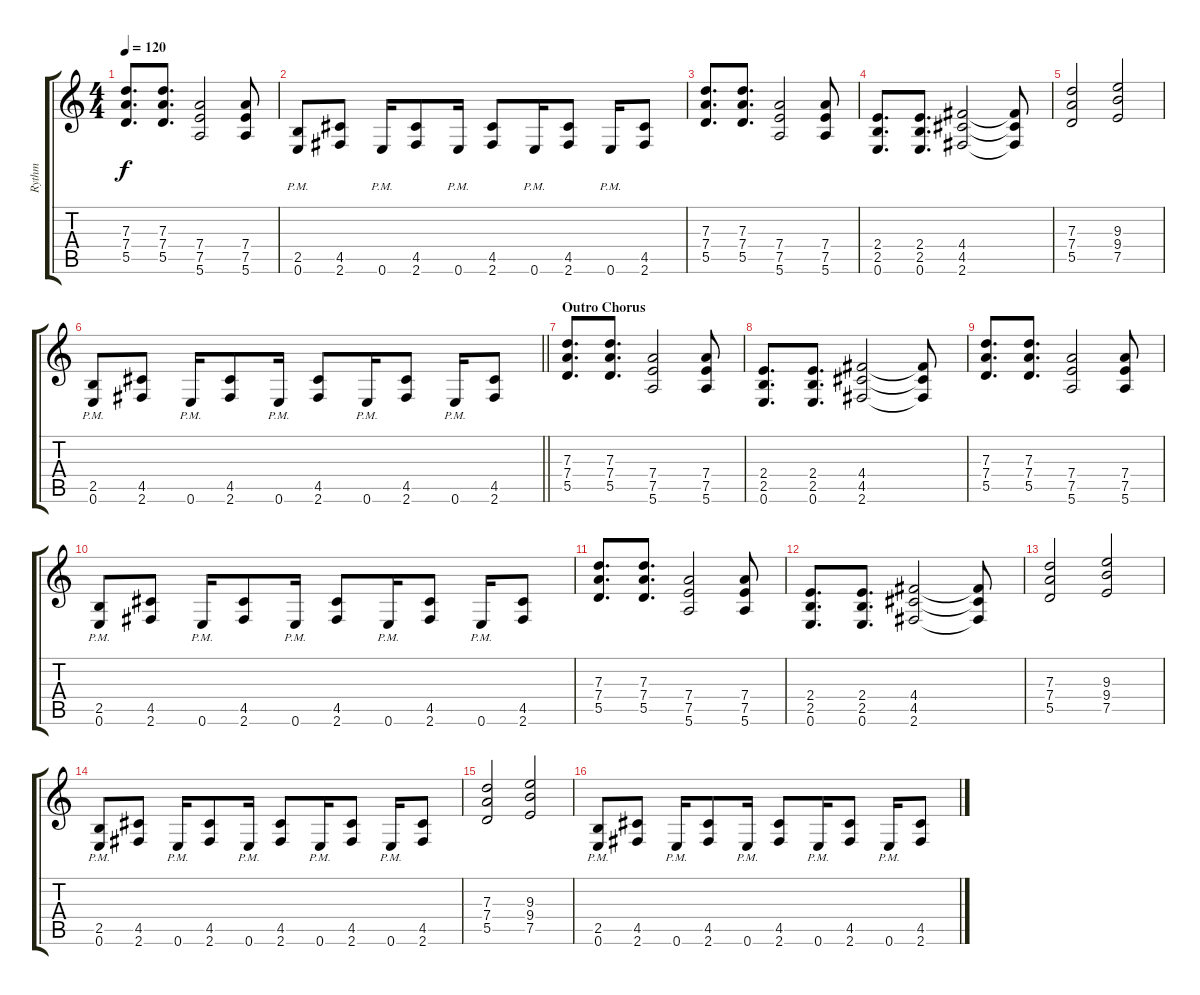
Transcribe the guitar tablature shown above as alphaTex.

\track ("Rythm" "Rythm") {instrument distortionguitar}
\staff {score tabs}
\tuning (E4 B3 G3 D3 A2 E2) {hide}
\ts (4 4)
\tempo 120
\clef g2
\ks c
(7.3 7.4 5.5).8{d dy f} (7.3 7.4 5.5).8{d} (7.4 7.5 5.6).2 (7.4 7.5 5.6).8 |
(2.5{pm} 0.6{pm}).8 (4.5 2.6).8 0.6{pm}.16 (4.5 2.6).8 0.6{pm}.16 (4.5 2.6).8 0.6{pm}.16 (4.5 2.6).8 0.6{pm}.16 (4.5 2.6).8 |
(7.3 7.4 5.5).8{d} (7.3 7.4 5.5).8{d} (7.4 7.5 5.6).2 (7.4 7.5 5.6).8 |
(2.4 2.5 0.6).8{d} (2.4 2.5 0.6).8{d} (4.4 4.5 2.6).2 (4.4{t} 4.5{t} 2.6{t}).8 |
(7.3 7.4 5.5).2 (9.3 9.4 7.5).2 |
\barLineRight lightlight
(2.5{pm} 0.6{pm}).8 (4.5 2.6).8 0.6{pm}.16 (4.5 2.6).8 0.6{pm}.16 (4.5 2.6).8 0.6{pm}.16 (4.5 2.6).8 0.6{pm}.16 (4.5 2.6).8 |
\section ("" "Outro Chorus")
(7.3 7.4 5.5).8{d} (7.3 7.4 5.5).8{d} (7.4 7.5 5.6).2 (7.4 7.5 5.6).8 |
(2.4 2.5 0.6).8{d} (2.4 2.5 0.6).8{d} (4.4 4.5 2.6).2 (4.4{t} 4.5{t} 2.6{t}).8 |
(7.3 7.4 5.5).8{d} (7.3 7.4 5.5).8{d} (7.4 7.5 5.6).2 (7.4 7.5 5.6).8 |
(2.5{pm} 0.6{pm}).8 (4.5 2.6).8 0.6{pm}.16 (4.5 2.6).8 0.6{pm}.16 (4.5 2.6).8 0.6{pm}.16 (4.5 2.6).8 0.6{pm}.16 (4.5 2.6).8 |
(7.3 7.4 5.5).8{d} (7.3 7.4 5.5).8{d} (7.4 7.5 5.6).2 (7.4 7.5 5.6).8 |
(2.4 2.5 0.6).8{d} (2.4 2.5 0.6).8{d} (4.4 4.5 2.6).2 (4.4{t} 4.5{t} 2.6{t}).8 |
(7.3 7.4 5.5).2 (9.3 9.4 7.5).2 |
(2.5{pm} 0.6{pm}).8 (4.5 2.6).8 0.6{pm}.16 (4.5 2.6).8 0.6{pm}.16 (4.5 2.6).8 0.6{pm}.16 (4.5 2.6).8 0.6{pm}.16 (4.5 2.6).8 |
(7.3 7.4 5.5).2 (9.3 9.4 7.5).2 |
(2.5{pm} 0.6{pm}).8 (4.5 2.6).8 0.6{pm}.16 (4.5 2.6).8 0.6{pm}.16 (4.5 2.6).8 0.6{pm}.16 (4.5 2.6).8 0.6{pm}.16 (4.5 2.6).8
